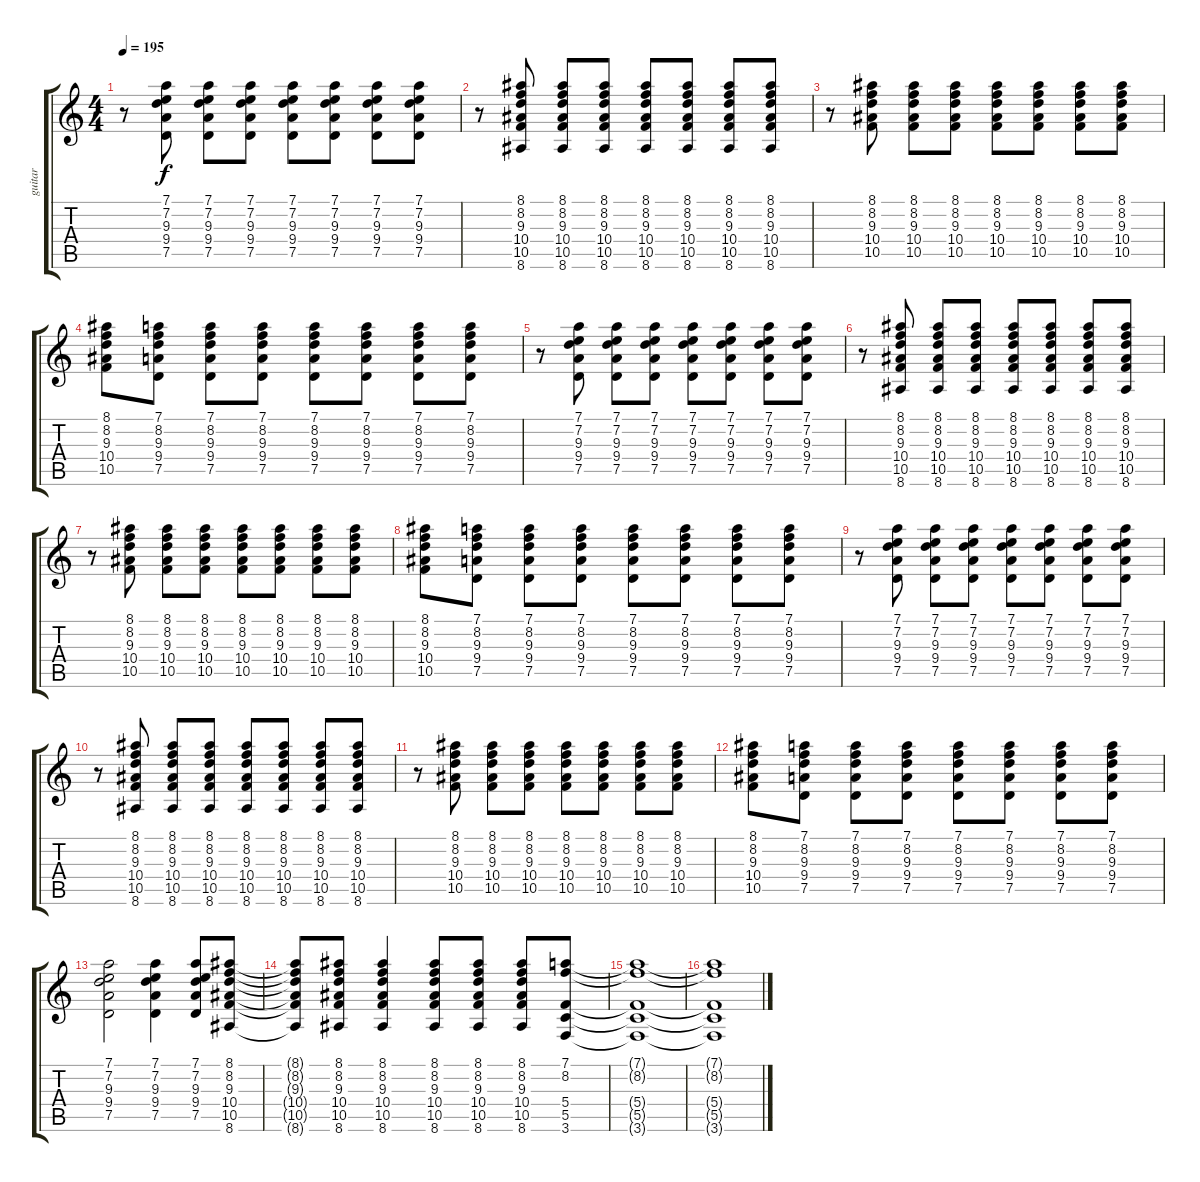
\track ("guitar" "guitar") {instrument distortionguitar}
\staff {score tabs}
\tuning (D4 A3 F3 C3 G2 D2) {hide}
\ts (4 4)
\tempo 195
\clef g2
\ks c
r.8{dy f volume 11} (7.1 7.2 9.3 9.4 7.5).8 (7.1 7.2 9.3 9.4 7.5).8 (7.1 7.2 9.3 9.4 7.5).8 (7.1 7.2 9.3 9.4 7.5).8 (7.1 7.2 9.3 9.4 7.5).8 (7.1 7.2 9.3 9.4 7.5).8 (7.1 7.2 9.3 9.4 7.5).8 |
r.8 (8.1 8.2 9.3 10.4 10.5 8.6).8 (8.1 8.2 9.3 10.4 10.5 8.6).8 (8.1 8.2 9.3 10.4 10.5 8.6).8 (8.1 8.2 9.3 10.4 10.5 8.6).8 (8.1 8.2 9.3 10.4 10.5 8.6).8 (8.1 8.2 9.3 10.4 10.5 8.6).8 (8.1 8.2 9.3 10.4 10.5 8.6).8 |
r.8 (8.1 8.2 9.3 10.4 10.5).8 (8.1 8.2 9.3 10.4 10.5).8 (8.1 8.2 9.3 10.4 10.5).8 (8.1 8.2 9.3 10.4 10.5).8 (8.1 8.2 9.3 10.4 10.5).8 (8.1 8.2 9.3 10.4 10.5).8 (8.1 8.2 9.3 10.4 10.5).8 |
(8.1 8.2 9.3 10.4 10.5).8 (7.1 8.2 9.3 9.4 7.5).8 (7.1 8.2 9.3 9.4 7.5).8 (7.1 8.2 9.3 9.4 7.5).8 (7.1 8.2 9.3 9.4 7.5).8 (7.1 8.2 9.3 9.4 7.5).8 (7.1 8.2 9.3 9.4 7.5).8 (7.1 8.2 9.3 9.4 7.5).8 |
r.8 (7.1 7.2 9.3 9.4 7.5).8 (7.1 7.2 9.3 9.4 7.5).8 (7.1 7.2 9.3 9.4 7.5).8 (7.1 7.2 9.3 9.4 7.5).8 (7.1 7.2 9.3 9.4 7.5).8 (7.1 7.2 9.3 9.4 7.5).8 (7.1 7.2 9.3 9.4 7.5).8 |
r.8 (8.1 8.2 9.3 10.4 10.5 8.6).8 (8.1 8.2 9.3 10.4 10.5 8.6).8 (8.1 8.2 9.3 10.4 10.5 8.6).8 (8.1 8.2 9.3 10.4 10.5 8.6).8 (8.1 8.2 9.3 10.4 10.5 8.6).8 (8.1 8.2 9.3 10.4 10.5 8.6).8 (8.1 8.2 9.3 10.4 10.5 8.6).8 |
r.8 (8.1 8.2 9.3 10.4 10.5).8 (8.1 8.2 9.3 10.4 10.5).8 (8.1 8.2 9.3 10.4 10.5).8 (8.1 8.2 9.3 10.4 10.5).8 (8.1 8.2 9.3 10.4 10.5).8 (8.1 8.2 9.3 10.4 10.5).8 (8.1 8.2 9.3 10.4 10.5).8 |
(8.1 8.2 9.3 10.4 10.5).8 (7.1 8.2 9.3 9.4 7.5).8 (7.1 8.2 9.3 9.4 7.5).8 (7.1 8.2 9.3 9.4 7.5).8 (7.1 8.2 9.3 9.4 7.5).8 (7.1 8.2 9.3 9.4 7.5).8 (7.1 8.2 9.3 9.4 7.5).8 (7.1 8.2 9.3 9.4 7.5).8 |
r.8 (7.1 7.2 9.3 9.4 7.5).8 (7.1 7.2 9.3 9.4 7.5).8 (7.1 7.2 9.3 9.4 7.5).8 (7.1 7.2 9.3 9.4 7.5).8 (7.1 7.2 9.3 9.4 7.5).8 (7.1 7.2 9.3 9.4 7.5).8 (7.1 7.2 9.3 9.4 7.5).8 |
r.8 (8.1 8.2 9.3 10.4 10.5 8.6).8 (8.1 8.2 9.3 10.4 10.5 8.6).8 (8.1 8.2 9.3 10.4 10.5 8.6).8 (8.1 8.2 9.3 10.4 10.5 8.6).8 (8.1 8.2 9.3 10.4 10.5 8.6).8 (8.1 8.2 9.3 10.4 10.5 8.6).8 (8.1 8.2 9.3 10.4 10.5 8.6).8 |
r.8 (8.1 8.2 9.3 10.4 10.5).8 (8.1 8.2 9.3 10.4 10.5).8 (8.1 8.2 9.3 10.4 10.5).8 (8.1 8.2 9.3 10.4 10.5).8 (8.1 8.2 9.3 10.4 10.5).8 (8.1 8.2 9.3 10.4 10.5).8 (8.1 8.2 9.3 10.4 10.5).8 |
(8.1 8.2 9.3 10.4 10.5).8 (7.1 8.2 9.3 9.4 7.5).8 (7.1 8.2 9.3 9.4 7.5).8 (7.1 8.2 9.3 9.4 7.5).8 (7.1 8.2 9.3 9.4 7.5).8 (7.1 8.2 9.3 9.4 7.5).8 (7.1 8.2 9.3 9.4 7.5).8 (7.1 8.2 9.3 9.4 7.5).8 |
(7.1 7.2 9.3 9.4 7.5).2 (7.1 7.2 9.3 9.4 7.5).4 (7.1 7.2 9.3 9.4 7.5).8 (8.1 8.2 9.3 10.4 10.5 8.6).8 |
(8.1{t} 8.2{t} 9.3{t} 10.4{t} 10.5{t} 8.6{t}).8 (8.1 8.2 9.3 10.4 10.5 8.6).8 (8.1 8.2 9.3 10.4 10.5 8.6).4 (8.1 8.2 9.3 10.4 10.5 8.6).8 (8.1 8.2 9.3 10.4 10.5 8.6).8 (8.1 8.2 9.3 10.4 10.5 8.6).8 (7.1 8.2 5.4 5.5 3.6).8 |
(7.1{t} 8.2{t} 5.4{t} 5.5{t} 3.6{t}).1 |
(7.1{t} 8.2{t} 5.4{t} 5.5{t} 3.6{t}).1
